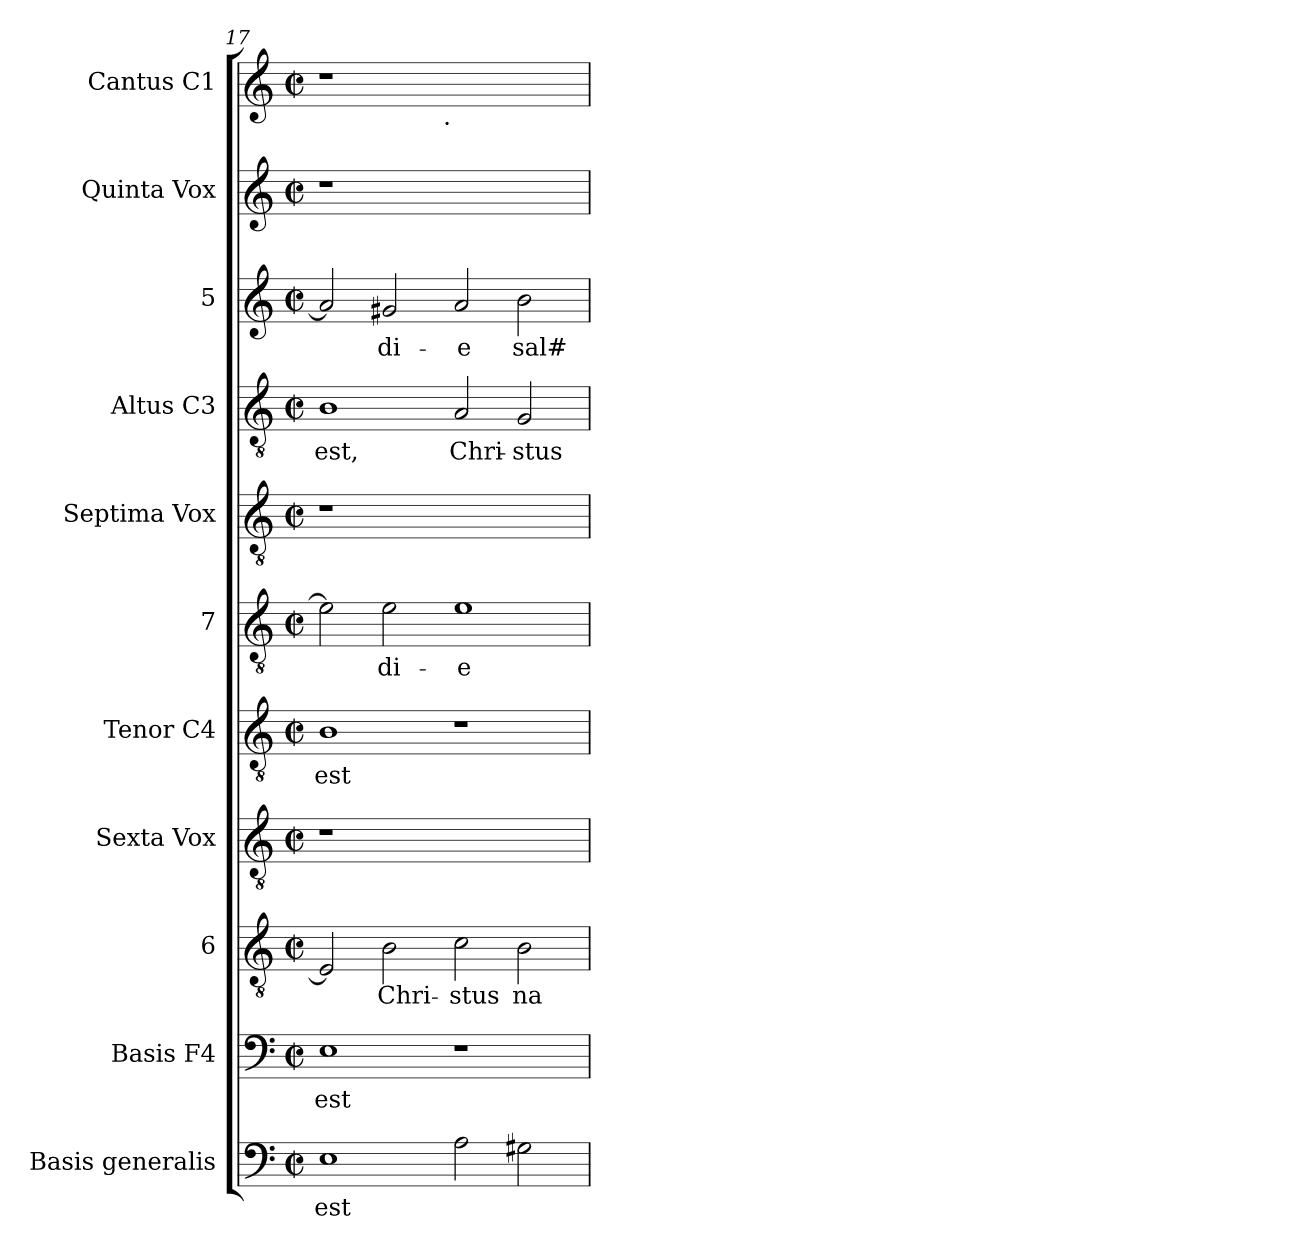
**kern	**text	**kern	**text	**kern	**text	**kern	**kern	**text	**kern	**text	**kern	**kern	**text	**kern	**text	**kern	**kern
*part11	*part11	*part10	*part10	*part9	*part9	*part8	*part7	*part7	*part6	*part6	*part5	*part4	*part4	*part3	*part3	*part2	*part1
*staff11	*staff11	*staff10	*staff10	*staff9	*staff9	*staff8	*staff7	*staff7	*staff6	*staff6	*staff5	*staff4	*staff4	*staff3	*staff3	*staff2	*staff1
*I"Basis  generalis	*	*I"Basis  F4	*	*I"6	*	*I"Sexta  Vox	*I"Tenor  C4	*	*I"7	*	*I"Septima  Vox	*I"Altus  C3	*	*I"5	*	*I"Quinta  Vox	*I"Cantus  C1
*	*	*I'B	*	*	*	*	*I'T	*	*	*	*	*I'A	*	*	*	*	*I'C
!!LO:PB:g=z
*clefF4	*	*clefF4	*	*clefGv2	*	*clefGv2	*clefGv2	*	*clefGv2	*	*clefGv2	*clefGv2	*	*clefG2	*	*clefG2	*clefG2
*k[]	*	*k[]	*	*k[]	*	*k[]	*k[]	*	*k[]	*	*k[]	*k[]	*	*k[]	*	*k[]	*k[]
*C:	*	*C:	*	*C:	*	*C:	*C:	*	*C:	*	*C:	*C:	*	*C:	*	*C:	*C:
*M2/2	*	*M2/2	*	*M2/2	*	*M2/2	*M2/2	*	*M2/2	*	*M2/2	*M2/2	*	*M2/2	*	*M2/2	*M2/2
*met(c|)	*	*met(c|)	*	*met(c|)	*	*met(c|)	*met(c|)	*	*met(c|)	*	*met(c|)	*met(c|)	*	*met(c|)	*	*met(c|)	*met(c|)
=17	=17	=17	=17	=17	=17	=17	=17	=17	=17	=17	=17	=17	=17	=17	=17	=17	=17
!	!	!	!	!	!	!	!	!	!	!	!	!	!	!	!	!	!LO:TX:a:t=1 7
!	!LO:LY:a:cj	!	!LO:LY:b:cj	!	!LO:LY:b:cj	!	!	!LO:LY:b:cj	!	!LO:LY:b:cj	!	!	!LO:LY:b:cj	!	!LO:LY:b:cj	!	!
*	*	*	*	*	*	*	*	*	*	*	*	*	*	*	*	*	*^
1E	est	1E	est	2E/]	-	1r	1B	est	2e\]	--	1r	1B	-est,	2a/]	--	1r	1r	2ryy
!	!	!	!	!	!LO:LY:b:cj	!	!	!	!	!LO:LY:b:cj	!	!	!	!	!LO:LY:b:cj	!	!	!
.	.	.	.	2B\	Chri-	.	.	.	2e\	-di-	.	.	.	2g#X/	-di-	.	.	4...ryy
!	!	!	!	!	!	!	!	!	!	!	!	!	!	!	!	!	!	!LO:TX:b:t=.
.	.	.	.	.	.	.	.	.	.	.	.	.	.	.	.	.	.	1ryy
!	!LO:LY:a:cj	!	!	!	!LO:LY:b:cj	!	!	!	!	!LO:LY:b:cj	!	!	!LO:LY:b:cj	!	!LO:LY:b:cj	!	!	!
2A\	.	1r	.	2c\	-stus	1ryy	1r	.	1e	-e	1ryy	2A/	Chri-	2a/	-e	1ryy	1ryy	.
!	!LO:LY:a:cj	!	!	!	!LO:LY:b:cj	!	!	!	!	!	!	!	!LO:LY:b:cj	!	!LO:LY:b:cj	!	!	!
2G#X\	.	.	.	2B\	na-	.	.	.	.	.	.	2G/	-stus	2b\	sal#-	.	.	.
.	.	.	.	.	.	.	.	.	.	.	.	.	.	.	.	.	.	32ryy
*	*	*	*	*	*	*	*	*	*	*	*	*	*	*	*	*	*v	*v
=	=	=	=	=	=	=	=	=	=	=	=	=	=	=	=	=	=
*-	*-	*-	*-	*-	*-	*-	*-	*-	*-	*-	*-	*-	*-	*-	*-	*-	*-
